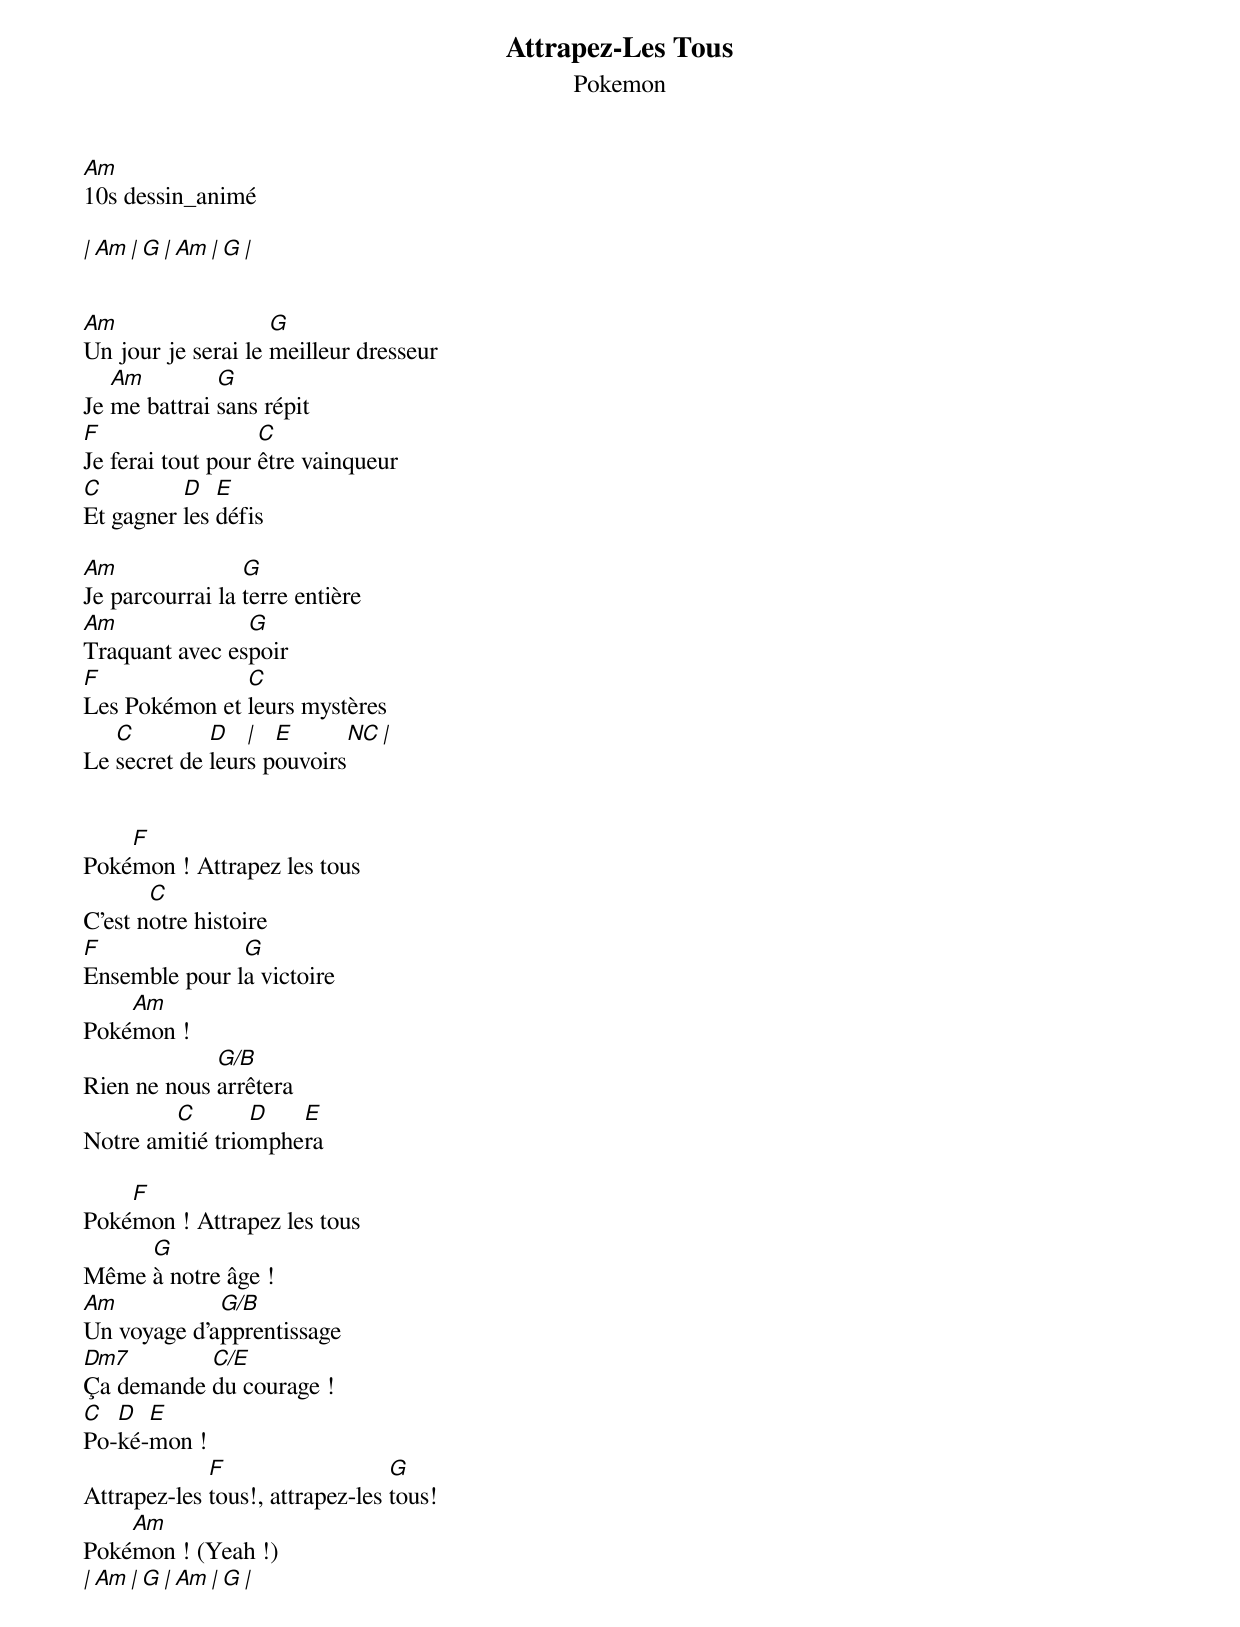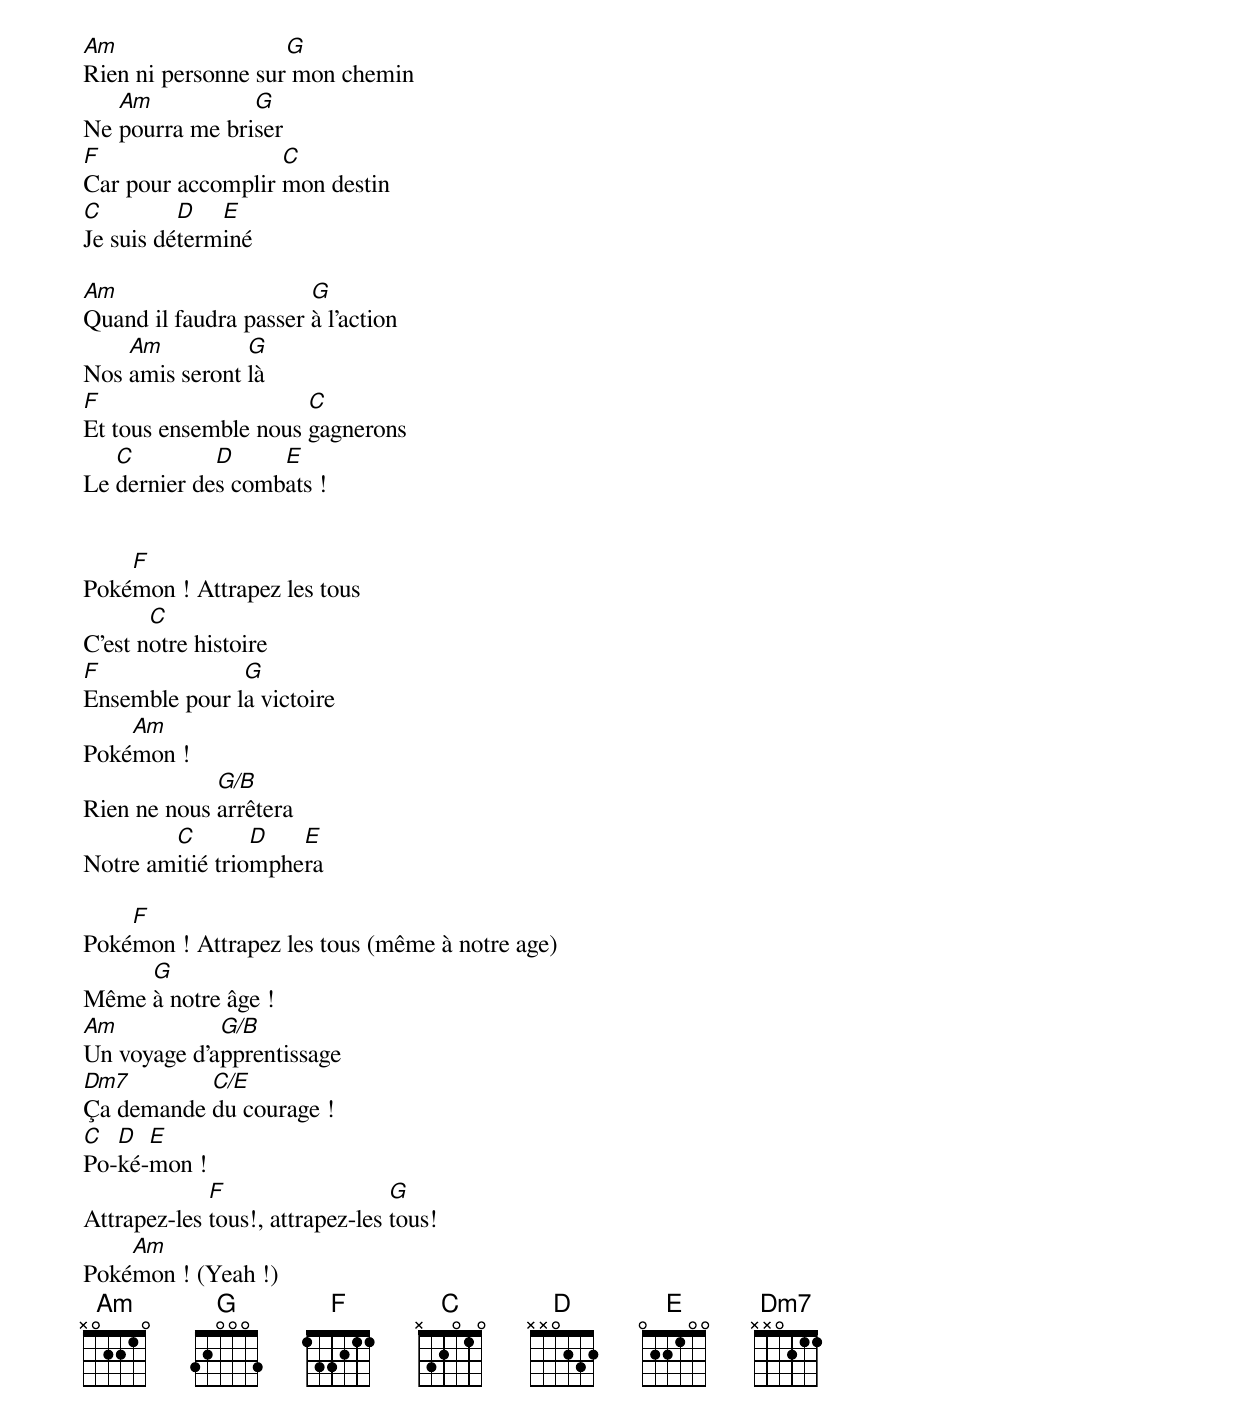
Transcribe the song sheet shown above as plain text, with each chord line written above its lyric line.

Attrapez-Les Tous
Pokemon
Am
10s dessin_animé

| Am     | G      | Am     | G      |


Am                  G
Un jour je serai le meilleur dresseur
   Am         G
Je me battrai sans répit
F                  C
Je ferai tout pour être vainqueur
C         D   E
Et gagner les défis

Am               G
Je parcourrai la terre entière
Am              G
Traquant avec espoir
F              C
Les Pokémon et leurs mystères
   C         D   |  E      NC |
Le secret de leurs pouvoirs


    F
Pokémon ! Attrapez les tous
       C
C'est notre histoire
F              G
Ensemble pour la victoire
    Am
Pokémon !
             G/B
Rien ne nous arrêtera
        C        D   E
Notre amitié triomphera

    F
Pokémon ! Attrapez les tous
     G
Même à notre âge !
Am           G/B
Un voyage d'apprentissage
Dm7        C/E
Ça demande du courage !
C  D  E
Po-ké-mon !
             F                   G
Attrapez-les tous!, attrapez-les tous!
    Am
Pokémon ! (Yeah !)
| Am     | G      | Am     | G      |


Am                  G
Rien ni personne sur mon chemin
   Am           G
Ne pourra me briser
F                  C
Car pour accomplir mon destin
C         D   E
Je suis déterminé

Am                     G
Quand il faudra passer à l'action
    Am          G
Nos amis seront là
F                     C
Et tous ensemble nous gagnerons
   C         D     E
Le dernier des combats !


    F
Pokémon ! Attrapez les tous
       C
C'est notre histoire
F              G
Ensemble pour la victoire
    Am
Pokémon !
             G/B
Rien ne nous arrêtera
        C        D   E
Notre amitié triomphera

    F
Pokémon ! Attrapez les tous (même à notre age)
     G
Même à notre âge !
Am           G/B
Un voyage d'apprentissage
Dm7        C/E
Ça demande du courage !
C  D  E
Po-ké-mon !
             F                   G
Attrapez-les tous!, attrapez-les tous!
    Am
Pokémon ! (Yeah !)
